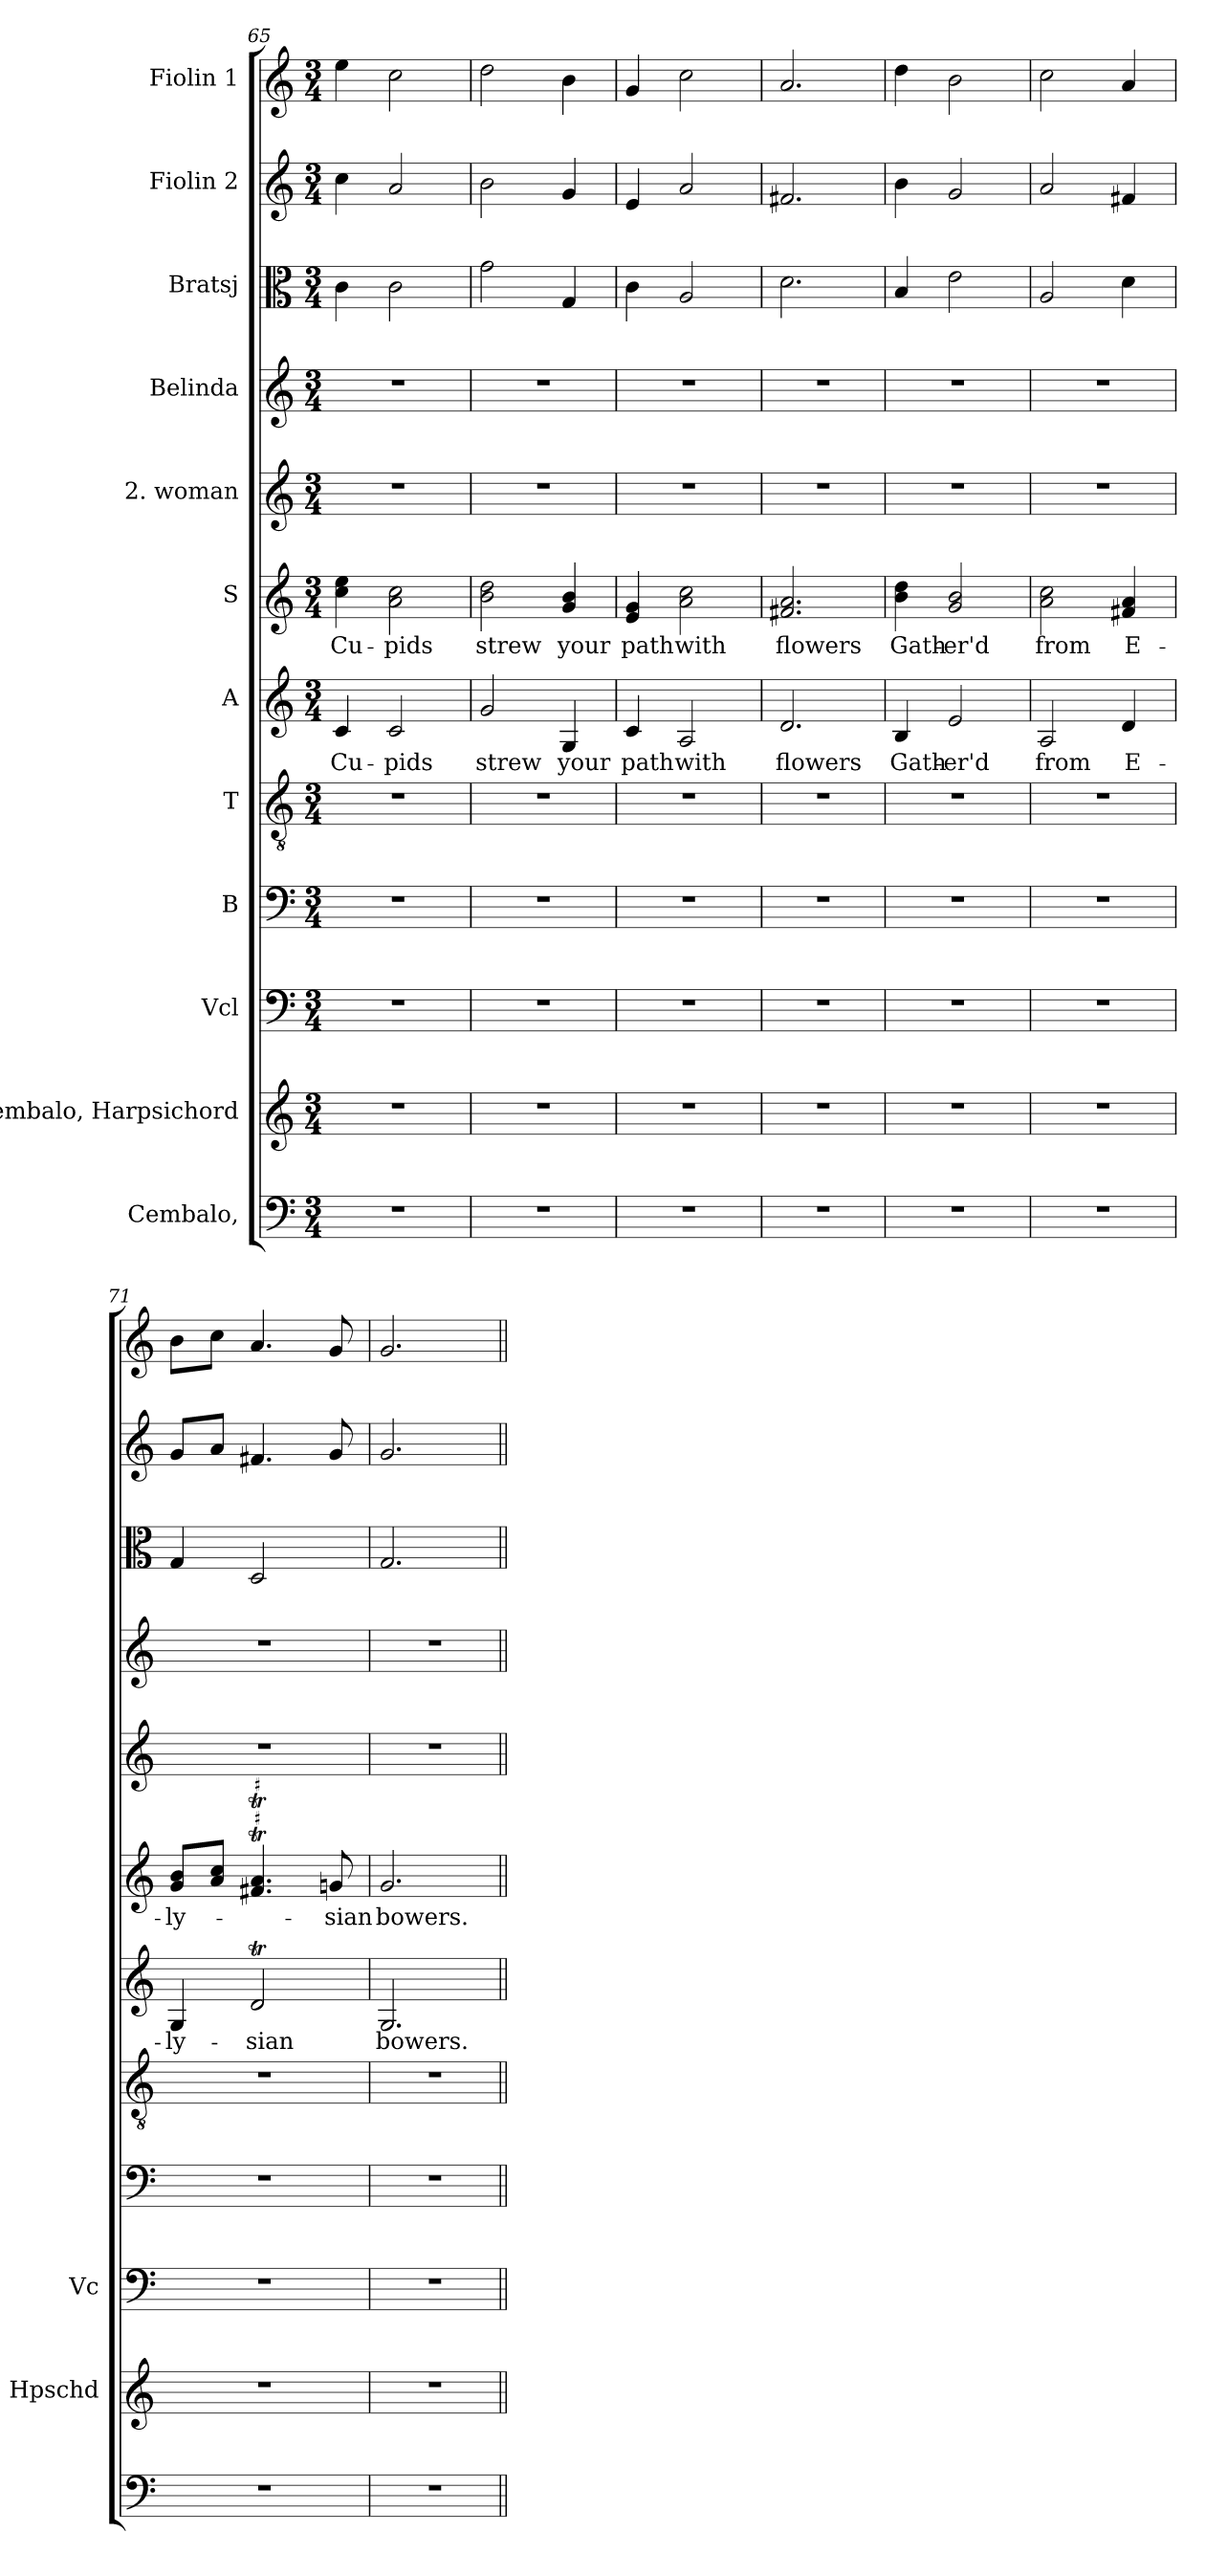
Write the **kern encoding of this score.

**kern	**kern	**kern	**kern	**kern	**kern	**text	**kern	**text	**kern	**kern	**kern	**kern	**kern
*part12	*part11	*part10	*part9	*part8	*part7	*part7	*part6	*part6	*part5	*part4	*part3	*part2	*part1
*staff12	*staff11	*staff10	*staff9	*staff8	*staff7	*staff7	*staff6	*staff6	*staff5	*staff4	*staff3	*staff2	*staff1
*I"Cembalo,	*I"Cembalo, Harpsichord	*I"Vcl	*I"B	*I"T	*I"A	*	*I"S	*	*I"2. woman	*I"Belinda	*I"Bratsj	*I"Fiolin 2	*I"Fiolin 1
*	*I'Hpschd	*I'Vc	*	*	*	*	*	*	*	*	*	*	*
*clefF4	*clefG2	*clefF4	*clefF4	*clefGv2	*clefG2	*	*clefG2	*	*clefG2	*clefG2	*clefC3	*clefG2	*clefG2
*k[]	*k[]	*k[]	*k[]	*k[]	*k[]	*	*k[]	*	*k[]	*k[]	*k[]	*k[]	*k[]
*M3/4	*M3/4	*M3/4	*M3/4	*M3/4	*M3/4	*	*M3/4	*	*M3/4	*M3/4	*M3/4	*M3/4	*M3/4
=65	=65	=65	=65	=65	=65	=65	=65	=65	=65	=65	=65	=65	=65
!	!	!	!	!	!	!LO:LY:b	!	!LO:LY:b	!	!	!	!	!
2.r	2.r	2.r	2.r	2.r	4c/	Cu-	4cc\ 4ee\	Cu-	2.r	2.r	4c\	4cc\	4ee\
!	!	!	!	!	!	!LO:LY:b	!	!LO:LY:b	!	!	!	!	!
.	.	.	.	.	2c/	-pids	2a\ 2cc\	-pids	.	.	2c\	2a/	2cc\
=66	=66	=66	=66	=66	=66	=66	=66	=66	=66	=66	=66	=66	=66
!	!	!	!	!	!	!LO:LY:b	!	!LO:LY:b	!	!	!	!	!
2.r	2.r	2.r	2.r	2.r	2g/	strew	2b\ 2dd\	strew	2.r	2.r	2g\	2b\	2dd\
!	!	!	!	!	!	!LO:LY:b	!	!LO:LY:b	!	!	!	!	!
.	.	.	.	.	4G/	your	4g/ 4b/	your	.	.	4G/	4g/	4b\
=67	=67	=67	=67	=67	=67	=67	=67	=67	=67	=67	=67	=67	=67
!	!	!	!	!	!	!LO:LY:b	!	!LO:LY:b	!	!	!	!	!
2.r	2.r	2.r	2.r	2.r	4c/	path	4e/ 4g/	path	2.r	2.r	4c\	4e/	4g/
!	!	!	!	!	!	!LO:LY:b	!	!LO:LY:b	!	!	!	!	!
.	.	.	.	.	2A/	with	2a\ 2cc\	with	.	.	2A/	2a/	2cc\
=68	=68	=68	=68	=68	=68	=68	=68	=68	=68	=68	=68	=68	=68
!	!	!	!	!	!	!LO:LY:b	!	!LO:LY:b	!	!	!	!	!
2.r	2.r	2.r	2.r	2.r	2.d/	flowers	2.f#X/ 2.a/	flowers	2.r	2.r	2.d\	2.f#X/	2.a/
=69	=69	=69	=69	=69	=69	=69	=69	=69	=69	=69	=69	=69	=69
!	!	!	!	!	!	!LO:LY:b	!	!LO:LY:b	!	!	!	!	!
2.r	2.r	2.r	2.r	2.r	4B/	Gath-	4b\ 4dd\	Gath-	2.r	2.r	4B/	4b\	4dd\
!	!	!	!	!	!	!LO:LY:b	!	!LO:LY:b	!	!	!	!	!
.	.	.	.	.	2e/	-er'd	2g/ 2b/	-er'd	.	.	2e\	2g/	2b\
!!LO:PB:g=z
=70	=70	=70	=70	=70	=70	=70	=70	=70	=70	=70	=70	=70	=70
!	!	!	!	!	!	!LO:LY:b	!	!LO:LY:b	!	!	!	!	!
2.r	2.r	2.r	2.r	2.r	2A/	from	2a\ 2cc\	from	2.r	2.r	2A/	2a/	2cc\
!	!	!	!	!	!	!LO:LY:b	!	!LO:LY:b	!	!	!	!	!
.	.	.	.	.	4d/	E-	4f#X/ 4a/	E-	.	.	4d\	4f#X/	4a/
=71	=71	=71	=71	=71	=71	=71	=71	=71	=71	=71	=71	=71	=71
!	!	!	!	!	!	!LO:LY:b	!	!LO:LY:b	!	!	!	!	!
2.r	2.r	2.r	2.r	2.r	4G/	-ly-	8g/ 8b/L	-ly-	2.r	2.r	4G/	8g/L	8b\L
.	.	.	.	.	.	.	8a/ 8cc/J	.	.	.	.	8a/J	8cc\J
!	!	!	!	!	!	!LO:LY:b	!	!	!	!	!	!	!
.	.	.	.	.	2dT/	-sian	4.f#X/T 4.a/T	.	.	.	2D/	4.f#X/	4.a/
!	!	!	!	!	!	!	!	!LO:LY:b	!	!	!	!	!
.	.	.	.	.	.	.	8g/	-sian	.	.	.	8g/	8g/
=72	=72	=72	=72	=72	=72	=72	=72	=72	=72	=72	=72	=72	=72
!	!	!	!	!	!	!LO:LY:b	!	!LO:LY:b	!	!	!	!	!
2.r	2.r	2.r	2.r	2.r	2.G/	bowers.	2.g/	bowers.	2.r	2.r	2.G/	2.g/	2.g/
=||	=||	=||	=||	=||	=||	=||	=||	=||	=||	=||	=||	=||	=||
*-	*-	*-	*-	*-	*-	*-	*-	*-	*-	*-	*-	*-	*-
